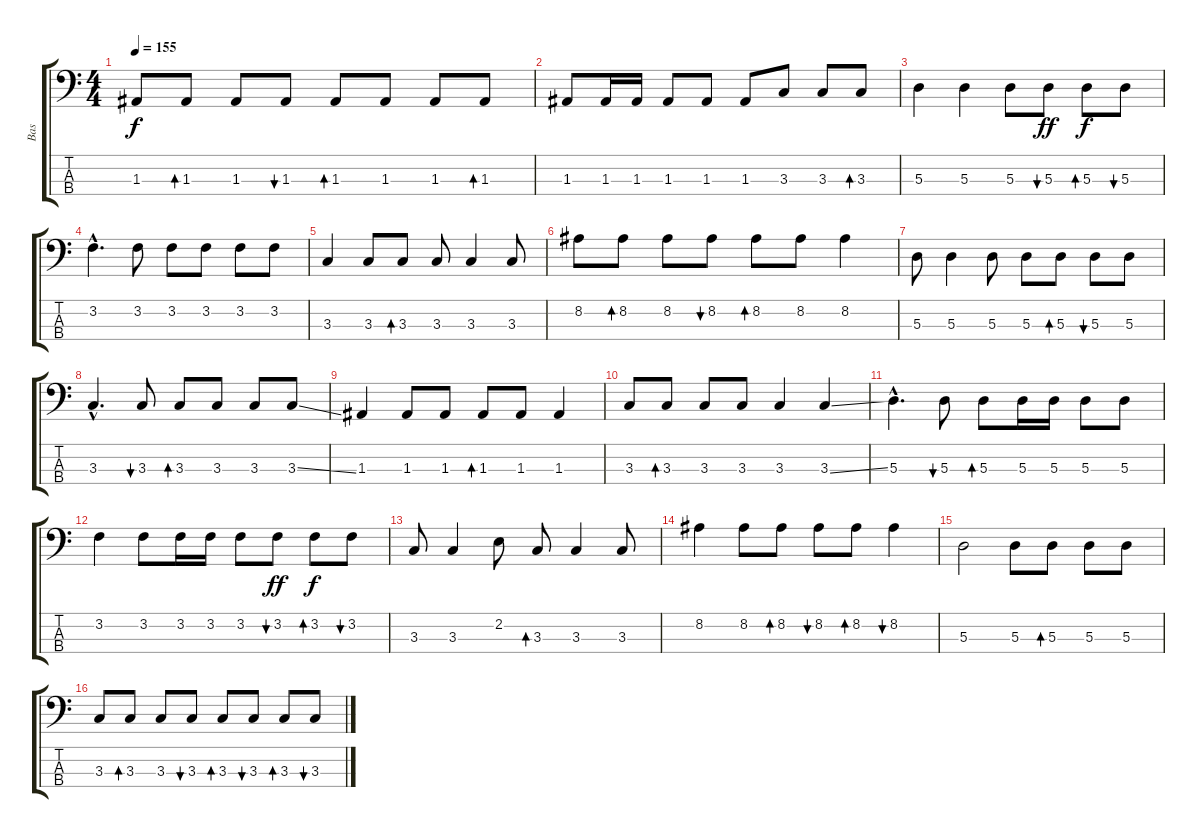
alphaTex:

\track ("Bas" "Bas") {instrument electricbasspick}
\staff {score tabs}
\tuning (G2 D2 A1 E1) {hide}
\ts (4 4)
\tempo 155
\clef f4
\ks c
1.3.8{dy f} 1.3.8{bd 240} 1.3.8 1.3.8{bu 240} 1.3.8{bd 240} 1.3.8 1.3.8 1.3.8{bd 240} |
1.3.8 1.3.16 1.3.16 1.3.8 1.3.8 1.3.8 3.3.8 3.3.8 3.3.8{bd 240} |
5.3.4 5.3.4 5.3.8 5.3.8{bu 240 dy ff} 5.3.8{bd 240 dy f} 5.3.8{bu 240} |
3.2{hac}.4{d} 3.2.8 3.2.8 3.2.8 3.2.8 3.2.8 |
3.3.4 3.3.8 3.3.8{bd 240} 3.3.8 3.3.4 3.3.8 |
8.2.8 8.2.8{bd 240} 8.2.8 8.2.8{bu 240} 8.2.8{bd 240} 8.2.8 8.2.4 |
5.3.8 5.3.4 5.3.8 5.3.8 5.3.8{bd 240} 5.3.8{bu 240} 5.3.8 |
3.3{hac}.4{d} 3.3.8{bu 240} 3.3.8{bd 240} 3.3.8 3.3.8 3.3{ss}.8 |
1.3.4 1.3.8 1.3.8 1.3.8{bd 240} 1.3.8 1.3.4 |
3.3.8 3.3.8{bd 240} 3.3.8 3.3.8 3.3.4 3.3{ss}.4 |
5.3{hac}.4{d} 5.3.8{bu 240} 5.3.8{bd 240} 5.3.16 5.3.16 5.3.8 5.3.8 |
3.2.4 3.2.8 3.2.16 3.2.16 3.2.8 3.2.8{bu 240 dy ff} 3.2.8{bd 240 dy f} 3.2.8{bu 240} |
3.3.8 3.3.4 2.2.8 3.3.8{bd 240} 3.3.4 3.3.8 |
8.2.4 8.2.8 8.2.8{bd 240} 8.2.8{bu 240} 8.2.8{bd 240} 8.2.4{bu 240} |
5.3.2 5.3.8 5.3.8{bd 240} 5.3.8 5.3.8 |
3.3.8 3.3.8{bd 240} 3.3.8 3.3.8{bu 240} 3.3.8{bd 240} 3.3.8{bu 240} 3.3.8{bd 240} 3.3{ss}.8{bu 240}
